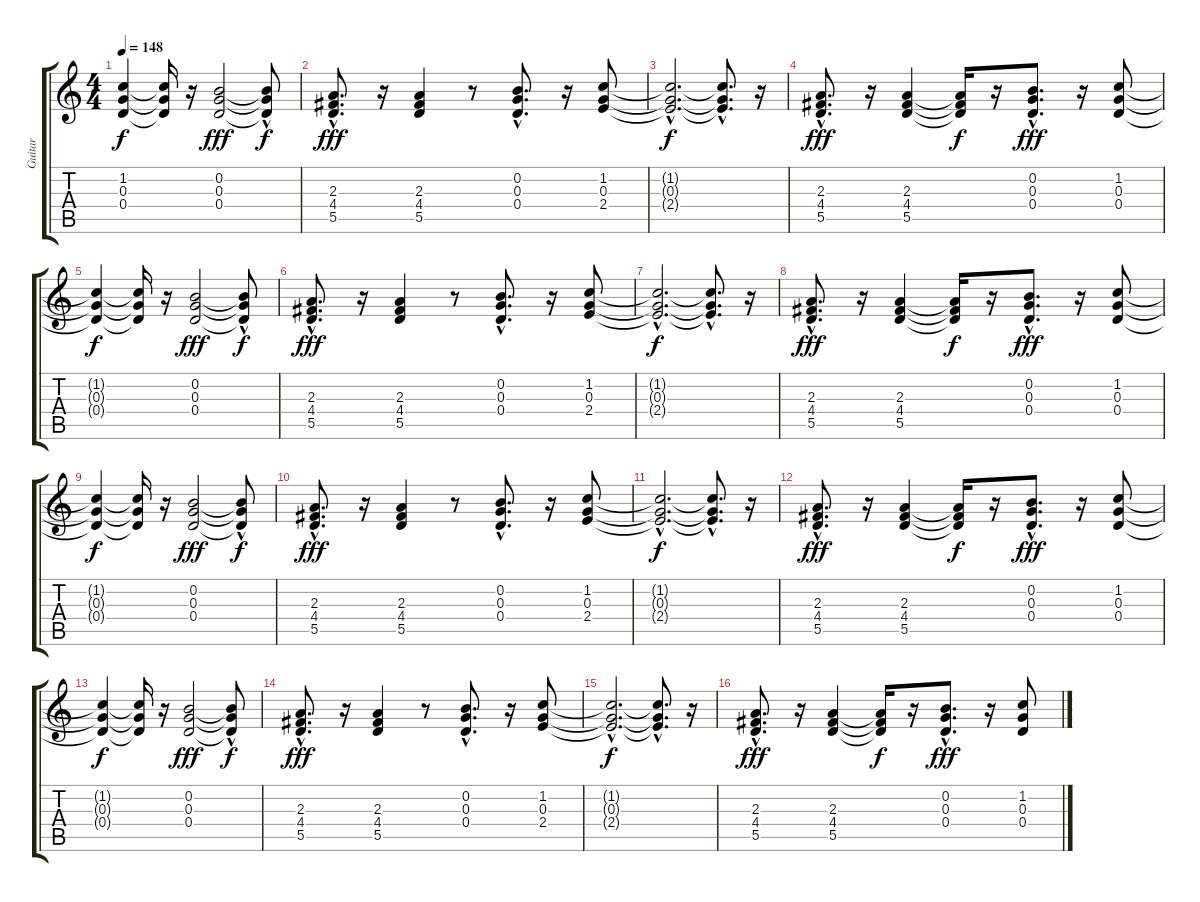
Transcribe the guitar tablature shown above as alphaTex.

\track ("Guitar" "Guitar") {instrument distortionguitar}
\staff {score tabs}
\tuning (E4 B3 G3 D3 A2 E2) {hide}
\ts (4 4)
\tempo 148
\clef g2
\ks c
(1.2{t} 0.3{t} 0.4{t}).4{dy f} (1.2{t} 0.3{t} 0.4{t}).16 r.16 (0.2 0.3 0.4).2{dy fff} (0.2{hac t} 0.3{hac t} 0.4{t}).8{dy f} |
(2.3{hac} 4.4{hac} 5.5{hac}).8{d dy fff} r.16 (2.3 4.4 5.5).4 r.8 (0.2 0.3{hac} 0.4).8{d} r.16 (1.2 0.3 2.4).8 |
(1.2{hac t} 0.3{hac t} 2.4{hac t}).2{d dy f} (1.2{hac t} 0.3{hac t} 2.4{hac t}).8{d} r.16 |
(2.3{hac} 4.4{hac} 5.5{hac}).8{d dy fff} r.16 (2.3 4.4 5.5).4 (2.3{t} 4.4{t} 5.5{t}).16{dy f} r.16 (0.2{hac} 0.3{hac} 0.4{hac}).8{d dy fff} r.16 (1.2 0.3 0.4).8 |
(1.2{t} 0.3{t} 0.4{t}).4{dy f} (1.2{t} 0.3{t} 0.4{t}).16 r.16 (0.2 0.3 0.4).2{dy fff} (0.2{hac t} 0.3{hac t} 0.4{t}).8{dy f} |
(2.3{hac} 4.4{hac} 5.5{hac}).8{d dy fff} r.16 (2.3 4.4 5.5).4 r.8 (0.2 0.3{hac} 0.4).8{d} r.16 (1.2 0.3 2.4).8 |
(1.2{hac t} 0.3{hac t} 2.4{hac t}).2{d dy f} (1.2{hac t} 0.3{hac t} 2.4{hac t}).8{d} r.16 |
(2.3{hac} 4.4{hac} 5.5{hac}).8{d dy fff} r.16 (2.3 4.4 5.5).4 (2.3{t} 4.4{t} 5.5{t}).16{dy f} r.16 (0.2{hac} 0.3{hac} 0.4{hac}).8{d dy fff} r.16 (1.2 0.3 0.4).8 |
(1.2{t} 0.3{t} 0.4{t}).4{dy f} (1.2{t} 0.3{t} 0.4{t}).16 r.16 (0.2 0.3 0.4).2{dy fff} (0.2{hac t} 0.3{hac t} 0.4{t}).8{dy f} |
(2.3{hac} 4.4{hac} 5.5{hac}).8{d dy fff} r.16 (2.3 4.4 5.5).4 r.8 (0.2 0.3{hac} 0.4).8{d} r.16 (1.2 0.3 2.4).8 |
(1.2{hac t} 0.3{hac t} 2.4{hac t}).2{d dy f} (1.2{hac t} 0.3{hac t} 2.4{hac t}).8{d} r.16 |
(2.3{hac} 4.4{hac} 5.5{hac}).8{d dy fff} r.16 (2.3 4.4 5.5).4 (2.3{t} 4.4{t} 5.5{t}).16{dy f} r.16 (0.2{hac} 0.3{hac} 0.4{hac}).8{d dy fff} r.16 (1.2 0.3 0.4).8 |
(1.2{t} 0.3{t} 0.4{t}).4{dy f} (1.2{t} 0.3{t} 0.4{t}).16 r.16 (0.2 0.3 0.4).2{dy fff} (0.2{hac t} 0.3{hac t} 0.4{t}).8{dy f} |
(2.3{hac} 4.4{hac} 5.5{hac}).8{d dy fff} r.16 (2.3 4.4 5.5).4 r.8 (0.2 0.3{hac} 0.4).8{d} r.16 (1.2 0.3 2.4).8 |
(1.2{hac t} 0.3{hac t} 2.4{hac t}).2{d dy f} (1.2{hac t} 0.3{hac t} 2.4{hac t}).8{d} r.16 |
(2.3{hac} 4.4{hac} 5.5{hac}).8{d dy fff} r.16 (2.3 4.4 5.5).4 (2.3{t} 4.4{t} 5.5{t}).16{dy f} r.16 (0.2{hac} 0.3{hac} 0.4{hac}).8{d dy fff} r.16 (1.2 0.3 0.4).8
